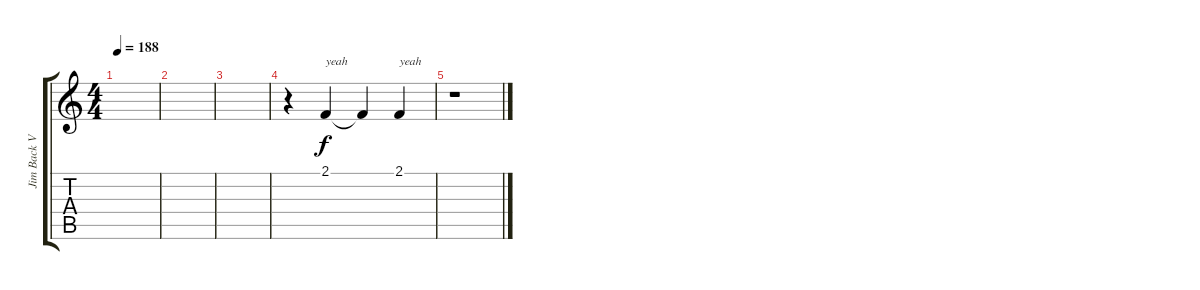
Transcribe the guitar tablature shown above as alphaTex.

\track ("Jim Back Vocals" "Jim Back V") {instrument englishhorn}
\staff {score tabs}
\tuning (Eb4 Bb3 Gb3 Db3 Ab2 Db2) {hide}
\ts (4 4)
\tempo 188
\clef g2
\ks c
|
|
|
r.4 2.1.4{txt "yeah"} 2.1{t}.4 2.1.4{txt "yeah"} |
r.1
